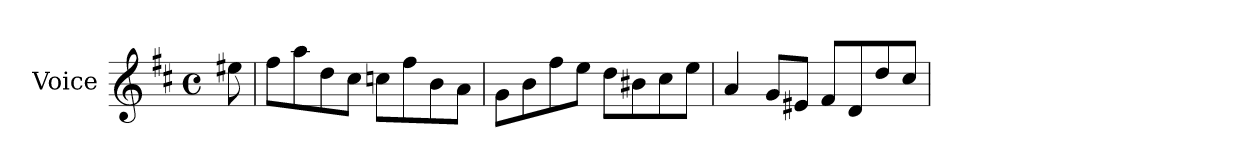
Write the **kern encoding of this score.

**kern
*part1
*staff1
*I"Voice
*I'Voice
*clefG2
*k[f#c#]
*M4/4
*met(c)
=
8ee#X\
=1
8ff#\L
8aa\
8dd\
8cc#\J
8ccn\L
8ff#\
8b\
8a\J
=2
8g\L
8b\
8ff#\
8ee\J
8dd\L
8b#X\
8cc#\
8ee\J
=3
4a/
8g/L
8e#X/J
8f#/L
8d/
8dd/
8cc#/J
=
*-
